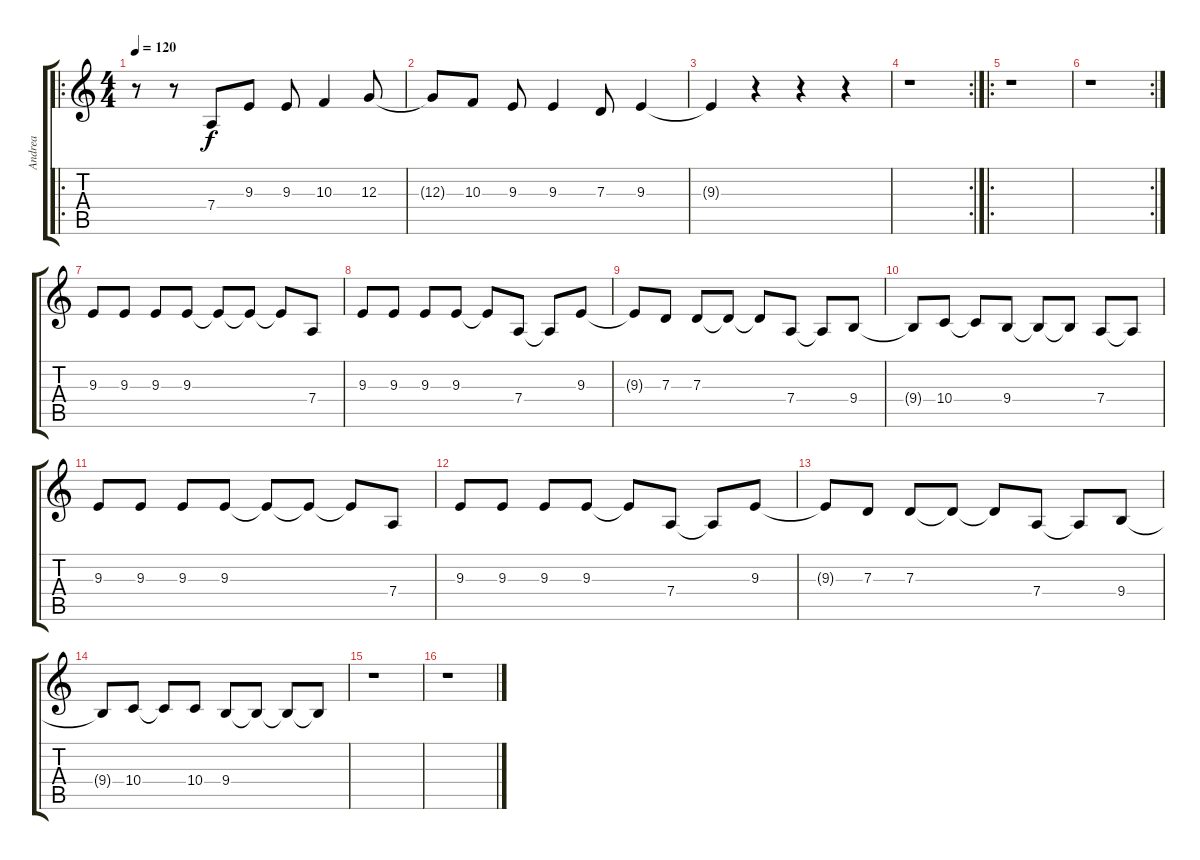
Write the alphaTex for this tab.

\track ("Andrea" "Andrea") {instrument tuba}
\staff {score tabs}
\tuning (E4 B3 G3 D3 A2 E2) {hide}
\ro
\ts (4 4)
\tempo 120
\clef g2
\ks c
r.8{dy f} r.8 7.4.8 9.3.8 9.3.8 10.3.4 12.3.8 |
12.3{t}.8 10.3.8 9.3.8 9.3.4 7.3.8 9.3.4 |
9.3{t}.4 r.4 r.4 r.4 |
\rc 2
r.1 |
\ro
r.1 |
\rc 2
r.1 |
9.3.8 9.3.8 9.3.8 9.3.8 9.3{t}.8 9.3{t}.8 9.3{t}.8 7.4.8 |
9.3.8 9.3.8 9.3.8 9.3.8 9.3{t}.8 7.4.8 7.4{t}.8 9.3.8 |
9.3{t}.8 7.3.8 7.3.8 7.3{t}.8 7.3{t}.8 7.4.8 7.4{t}.8 9.4.8 |
9.4{t}.8 10.4.8 10.4{t}.8 9.4.8 9.4{t}.8 9.4{t}.8 7.4.8 7.4{t}.8 |
9.3.8 9.3.8 9.3.8 9.3.8 9.3{t}.8 9.3{t}.8 9.3{t}.8 7.4.8 |
9.3.8 9.3.8 9.3.8 9.3.8 9.3{t}.8 7.4.8 7.4{t}.8 9.3.8 |
9.3{t}.8 7.3.8 7.3.8 7.3{t}.8 7.3{t}.8 7.4.8 7.4{t}.8 9.4.8 |
9.4{t}.8 10.4.8 10.4{t}.8 10.4.8 9.4.8 9.4{t}.8 9.4{t}.8 9.4{t}.8 |
r.1 |
r.1
